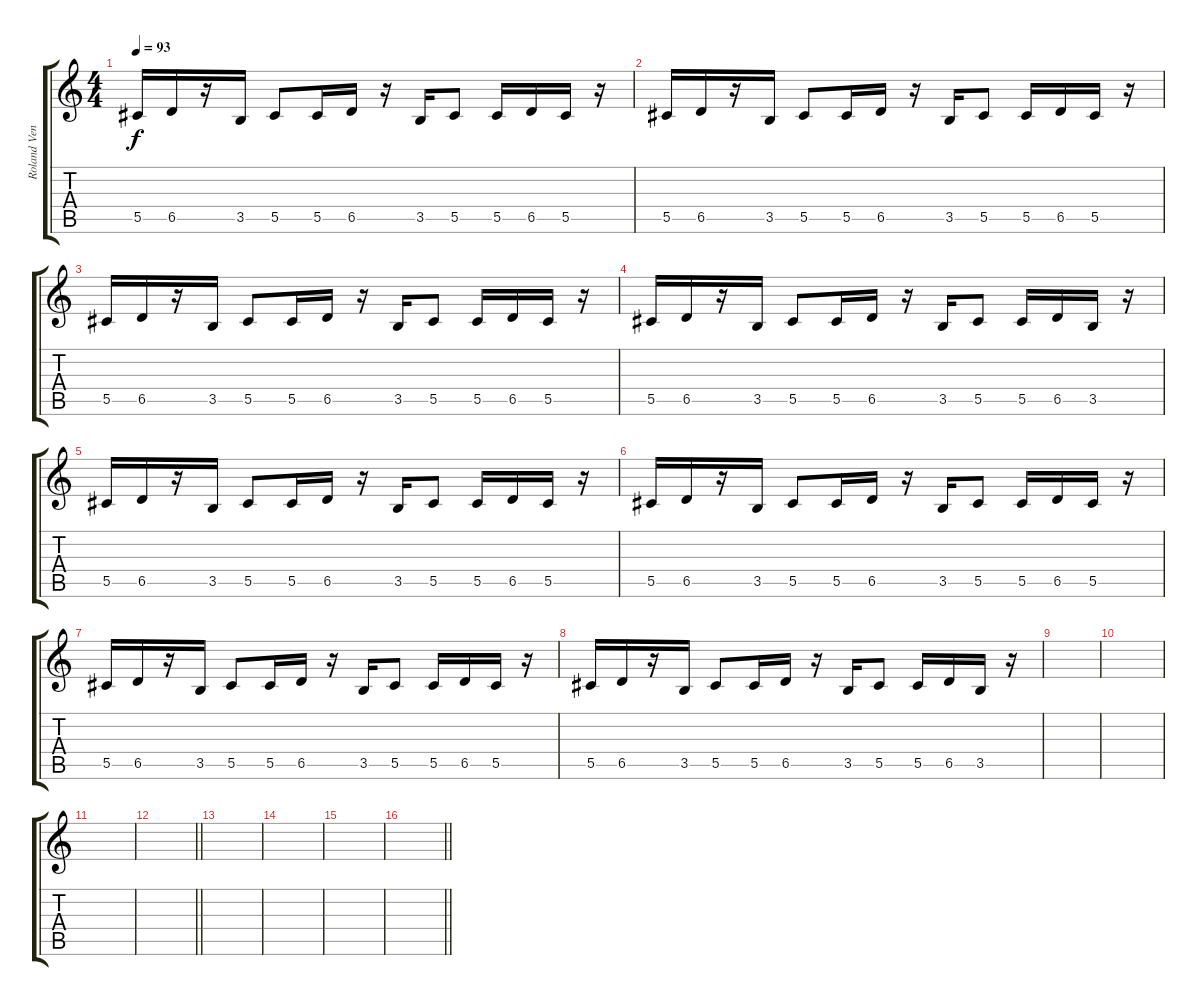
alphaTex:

\track ("Roland Vencelj" "Roland Ven") {instrument distortionguitar}
\staff {score tabs}
\tuning (Eb4 Bb3 Gb3 Db3 Ab2 Db2) {hide}
\ts (4 4)
\tempo 93
\clef g2
\ks c
5.5.16{dy f} 6.5.16 r.16 3.5.16 5.5.8 5.5.16 6.5.16 r.16 3.5.16 5.5.8 5.5.16 6.5.16 5.5.16 r.16 |
5.5.16 6.5.16 r.16 3.5.16 5.5.8 5.5.16 6.5.16 r.16 3.5.16 5.5.8 5.5.16 6.5.16 5.5.16 r.16 |
5.5.16 6.5.16 r.16 3.5.16 5.5.8 5.5.16 6.5.16 r.16 3.5.16 5.5.8 5.5.16 6.5.16 5.5.16 r.16 |
5.5.16 6.5.16 r.16 3.5.16 5.5.8 5.5.16 6.5.16 r.16 3.5.16 5.5.8 5.5.16 6.5.16 3.5.16 r.16 |
5.5.16 6.5.16 r.16 3.5.16 5.5.8 5.5.16 6.5.16 r.16 3.5.16 5.5.8 5.5.16 6.5.16 5.5.16 r.16 |
5.5.16 6.5.16 r.16 3.5.16 5.5.8 5.5.16 6.5.16 r.16 3.5.16 5.5.8 5.5.16 6.5.16 5.5.16 r.16 |
5.5.16 6.5.16 r.16 3.5.16 5.5.8 5.5.16 6.5.16 r.16 3.5.16 5.5.8 5.5.16 6.5.16 5.5.16 r.16 |
5.5.16 6.5.16 r.16 3.5.16 5.5.8 5.5.16 6.5.16 r.16 3.5.16 5.5.8 5.5.16 6.5.16 3.5.16 r.16 |
|
|
|
\barLineRight lightlight
|
|
|
|
\barLineRight lightlight
